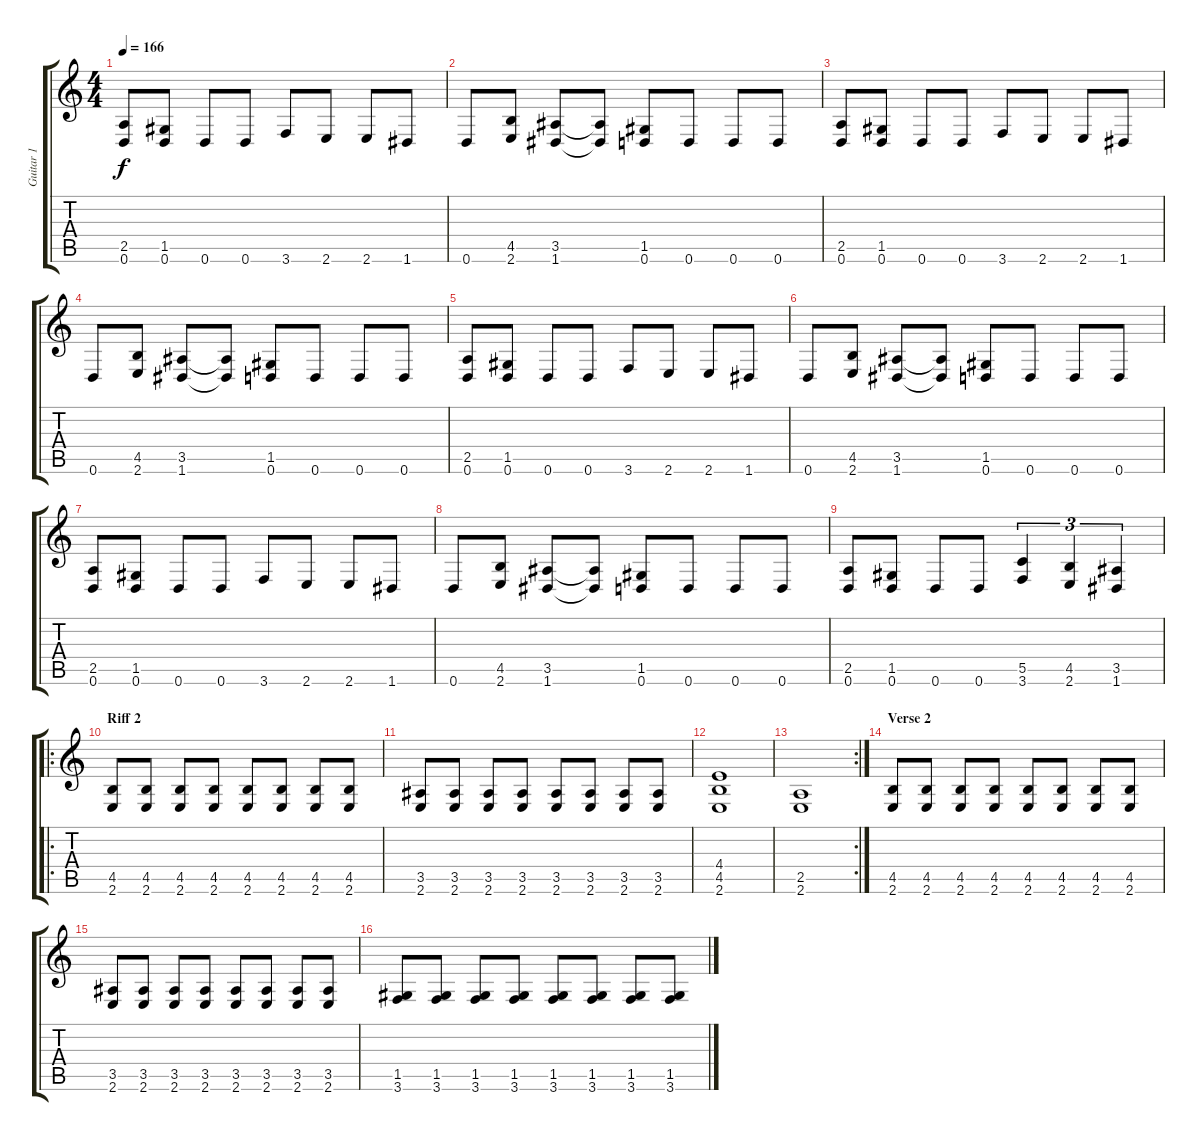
\track ("Guitar 1" "Guitar 1") {instrument distortionguitar}
\staff {score tabs}
\tuning (D4 A3 F3 C3 G2 D2) {hide}
\ts (4 4)
\tempo 166
\clef g2
\ks c
(2.5 0.6).8{dy f} (1.5 0.6).8 0.6.8 0.6.8 3.6.8 2.6.8 2.6.8 1.6.8 |
0.6.8 (4.5 2.6).8 (3.5 1.6).8 (3.5{t} 1.6{t}).8 (1.5 0.6).8 0.6.8 0.6.8 0.6.8 |
(2.5 0.6).8 (1.5 0.6).8 0.6.8 0.6.8 3.6.8 2.6.8 2.6.8 1.6.8 |
0.6.8 (4.5 2.6).8 (3.5 1.6).8 (3.5{t} 1.6{t}).8 (1.5 0.6).8 0.6.8 0.6.8 0.6.8 |
(2.5 0.6).8 (1.5 0.6).8 0.6.8 0.6.8 3.6.8 2.6.8 2.6.8 1.6.8 |
0.6.8 (4.5 2.6).8 (3.5 1.6).8 (3.5{t} 1.6{t}).8 (1.5 0.6).8 0.6.8 0.6.8 0.6.8 |
(2.5 0.6).8 (1.5 0.6).8 0.6.8 0.6.8 3.6.8 2.6.8 2.6.8 1.6.8 |
0.6.8 (4.5 2.6).8 (3.5 1.6).8 (3.5{t} 1.6{t}).8 (1.5 0.6).8 0.6.8 0.6.8 0.6.8 |
(2.5 0.6).8 (1.5 0.6).8 0.6.8 0.6.8 (5.5 3.6).4{tu (3 2)} (4.5 2.6).4{tu (3 2)} (3.5 1.6).4{tu (3 2)} |
\ro
\section ("" "Riff 2")
(4.5 2.6).8 (4.5 2.6).8 (4.5 2.6).8 (4.5 2.6).8 (4.5 2.6).8 (4.5 2.6).8 (4.5 2.6).8 (4.5 2.6).8 |
(3.5 2.6).8 (3.5 2.6).8 (3.5 2.6).8 (3.5 2.6).8 (3.5 2.6).8 (3.5 2.6).8 (3.5 2.6).8 (3.5 2.6).8 |
(4.4 4.5 2.6).1 |
\rc 2
(2.5 2.6).1 |
\section ("" "Verse 2")
(4.5 2.6).8 (4.5 2.6).8 (4.5 2.6).8 (4.5 2.6).8 (4.5 2.6).8 (4.5 2.6).8 (4.5 2.6).8 (4.5 2.6).8 |
(3.5 2.6).8 (3.5 2.6).8 (3.5 2.6).8 (3.5 2.6).8 (3.5 2.6).8 (3.5 2.6).8 (3.5 2.6).8 (3.5 2.6).8 |
(1.5 3.6).8 (1.5 3.6).8 (1.5 3.6).8 (1.5 3.6).8 (1.5 3.6).8 (1.5 3.6).8 (1.5 3.6).8 (1.5 3.6).8
